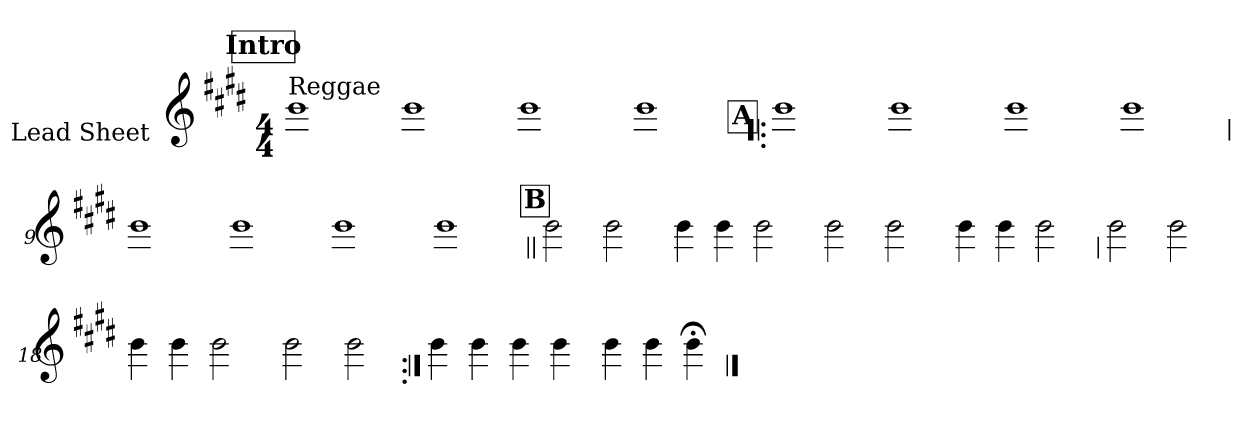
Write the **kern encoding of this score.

**kern
*part1
*staff1
*I"Lead Sheet
*stria0
*clefG2
*k[f#c#g#d#]
*E:
*M4/4
*MM90
!!LO:REH:place=s1:a:t=Intro
=1||
!LO:TX:a:t=Reggae
1b
=2-
1b
=3-
1b
=4-
1b
!!LO:LB:g=z
!!LO:REH:place=s1:a:t=A
=5!|:
1b
=6-
1b
=7-
1b
=8-
1b
!!LO:LB:g=z
=9
1b
=10-
1b
=11-
1b
=12-
1b
!!LO:LB:g=z
!!LO:REH:place=s1:a:t=B
=13||
2b
2b
=14-
4b
4b
2b
=15-
2b
2b
=16-
4b
4b
2b
!!LO:LB:g=z
=17
2b
2b
=18-
4b
4b
2b
=19-
2b
2b
!!LO:LB:g=z
=20:|!
4b
4b
4b
4b
=21-
4b
4b
4b;
==
*-
